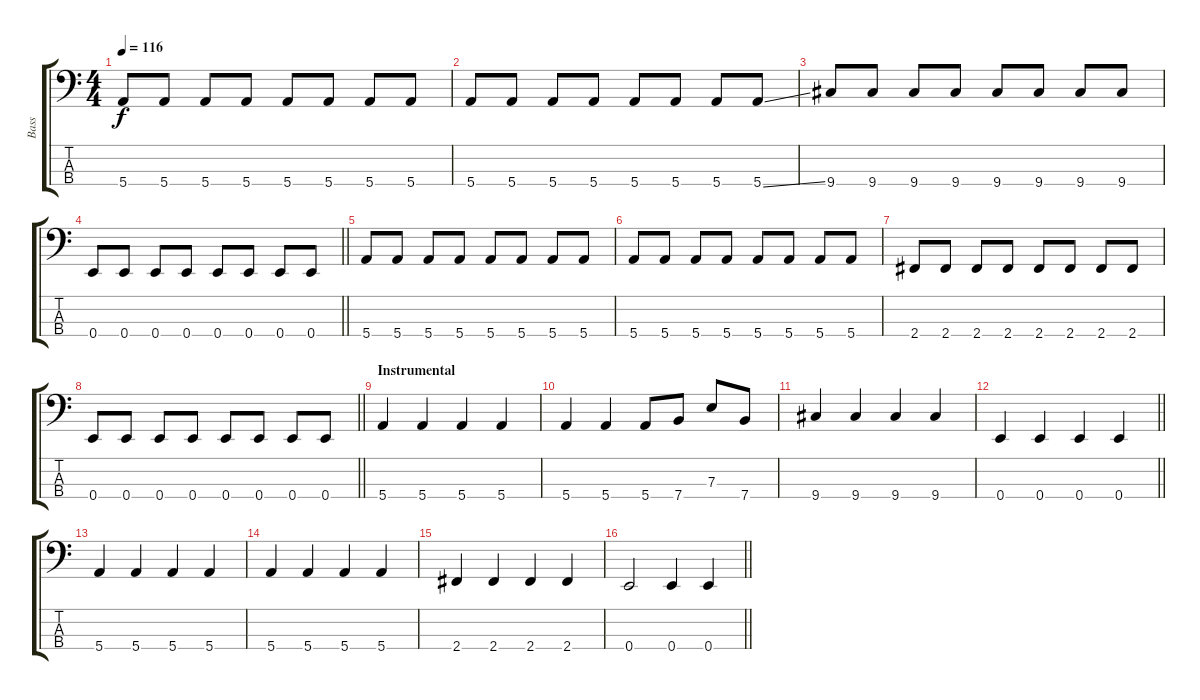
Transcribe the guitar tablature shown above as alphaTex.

\track ("Bass" "Bass") {instrument electricbasspick}
\staff {score tabs}
\tuning (G2 D2 A1 E1) {hide}
\ts (4 4)
\tempo 116
\clef f4
\ks c
5.4.8{dy f} 5.4.8 5.4.8 5.4.8 5.4.8 5.4.8 5.4.8 5.4.8 |
5.4.8 5.4.8 5.4.8 5.4.8 5.4.8 5.4.8 5.4.8 5.4{ss}.8 |
9.4.8 9.4.8 9.4.8 9.4.8 9.4.8 9.4.8 9.4.8 9.4.8 |
\barLineRight lightlight
0.4.8 0.4.8 0.4.8 0.4.8 0.4.8 0.4.8 0.4.8 0.4.8 |
5.4.8 5.4.8 5.4.8 5.4.8 5.4.8 5.4.8 5.4.8 5.4.8 |
5.4.8 5.4.8 5.4.8 5.4.8 5.4.8 5.4.8 5.4.8 5.4.8 |
2.4.8 2.4.8 2.4.8 2.4.8 2.4.8 2.4.8 2.4.8 2.4.8 |
\barLineRight lightlight
0.4.8 0.4.8 0.4.8 0.4.8 0.4.8 0.4.8 0.4.8 0.4.8 |
\section ("" "Instrumental")
5.4.4 5.4.4 5.4.4 5.4.4 |
5.4.4 5.4.4 5.4.8 7.4.8 7.3.8 7.4.8 |
9.4.4 9.4.4 9.4.4 9.4.4 |
\barLineRight lightlight
0.4.4 0.4.4 0.4.4 0.4.4 |
5.4.4 5.4.4 5.4.4 5.4.4 |
5.4.4 5.4.4 5.4.4 5.4.4 |
2.4.4 2.4.4 2.4.4 2.4.4 |
\barLineRight lightlight
0.4.2 0.4.4 0.4.4
